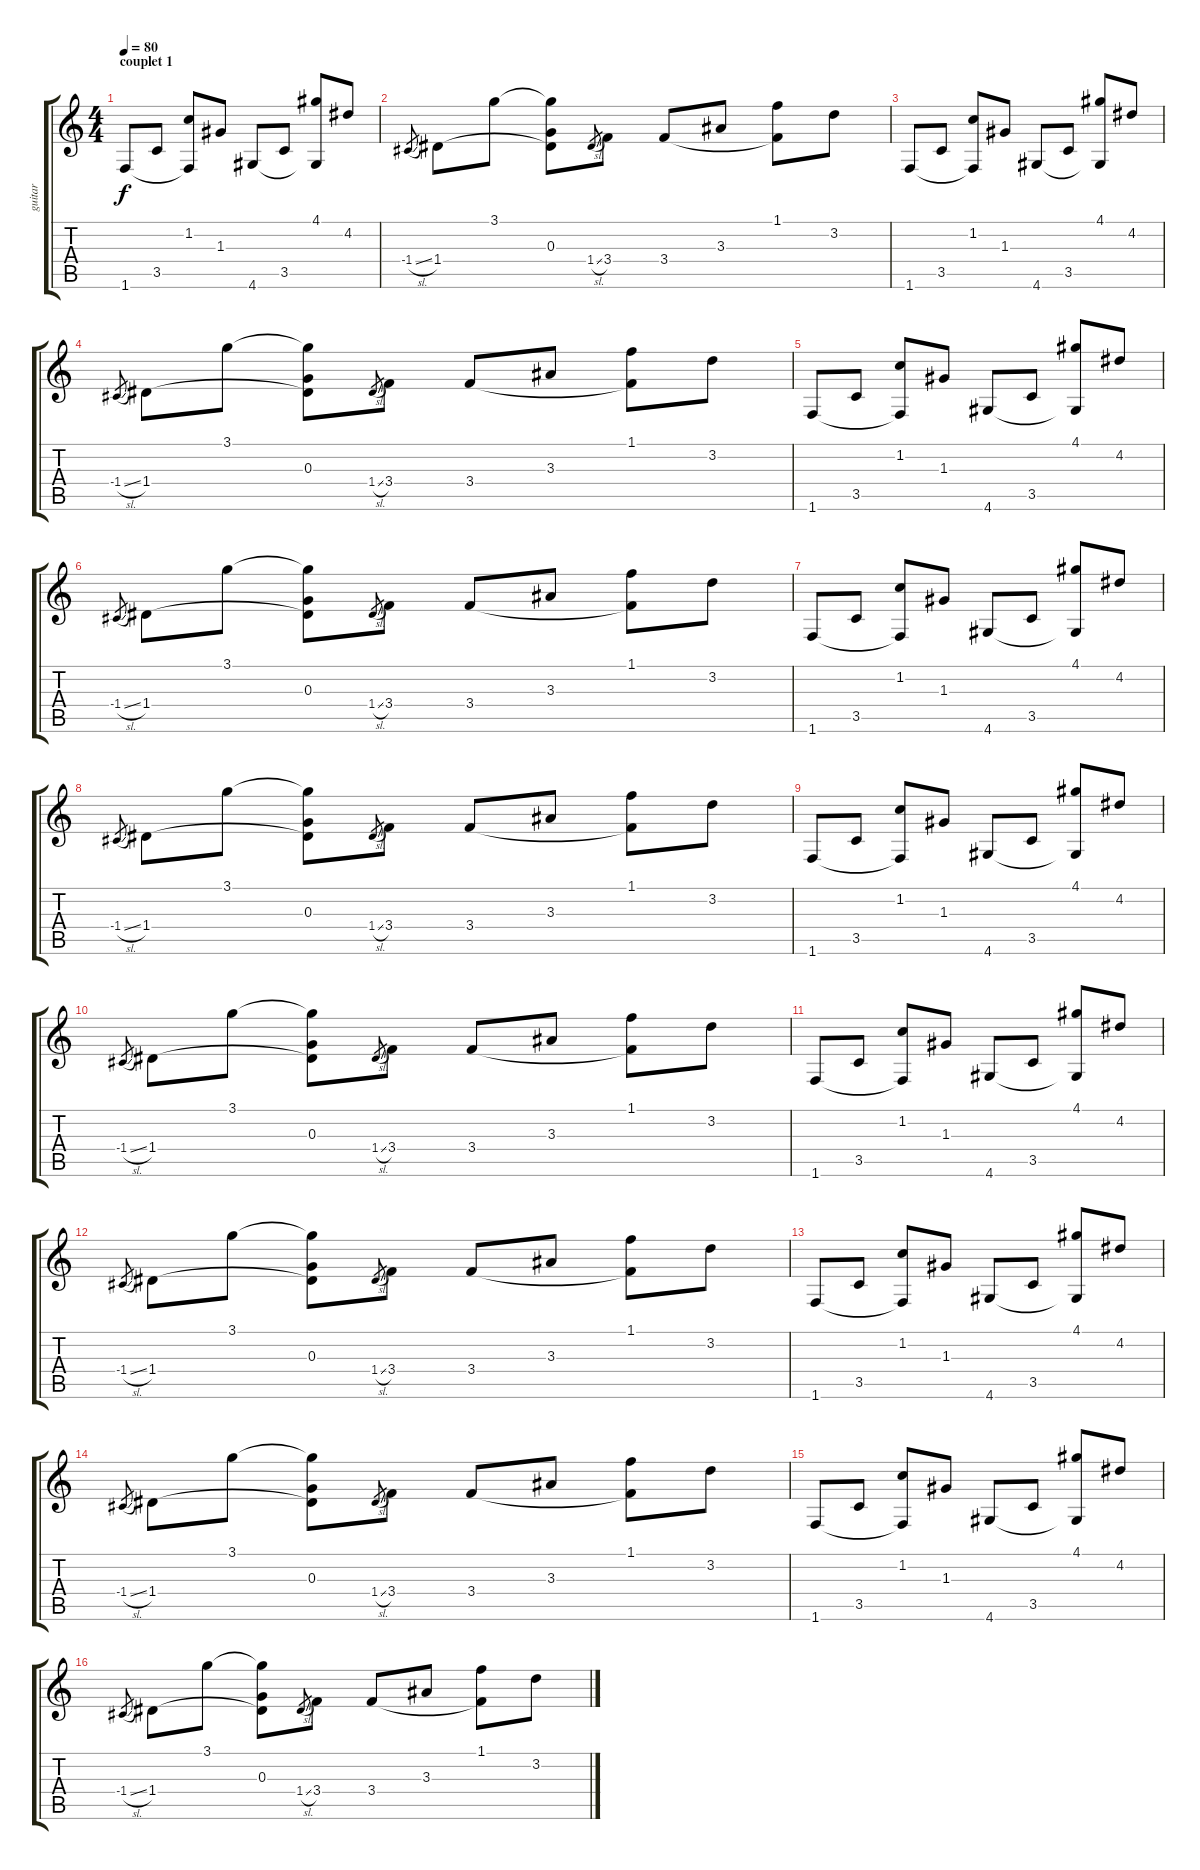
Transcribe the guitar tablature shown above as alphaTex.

\track ("guitar" "guitar") {instrument acousticguitarsteel}
\staff {score tabs}
\tuning (E4 B3 G3 D3 A2 E2) {hide}
\ts (4 4)
\section ("" "couplet 1")
\tempo 80
\clef g2
\ks c
1.6.8{dy f} 3.5.8 (1.2 1.6{t}).8 1.3.8 4.6.8 3.5.8 (4.1 4.6{t}).8 4.2.8 |
-1.4{sl}.8{gr} 1.4.8 3.1.8 (3.1{t} 0.3 1.4{t}).8 1.4{sl}.8{gr} 3.4.8 3.4.8 3.3.8 (1.1 3.4{t}).8 3.2.8 |
1.6.8 3.5.8 (1.2 1.6{t}).8 1.3.8 4.6.8 3.5.8 (4.1 4.6{t}).8 4.2.8 |
-1.4{sl}.8{gr} 1.4.8 3.1.8 (3.1{t} 0.3 1.4{t}).8 1.4{sl}.8{gr} 3.4.8 3.4.8 3.3.8 (1.1 3.4{t}).8 3.2.8 |
1.6.8 3.5.8 (1.2 1.6{t}).8 1.3.8 4.6.8 3.5.8 (4.1 4.6{t}).8 4.2.8 |
-1.4{sl}.8{gr} 1.4.8 3.1.8 (3.1{t} 0.3 1.4{t}).8 1.4{sl}.8{gr} 3.4.8 3.4.8 3.3.8 (1.1 3.4{t}).8 3.2.8 |
1.6.8 3.5.8 (1.2 1.6{t}).8 1.3.8 4.6.8 3.5.8 (4.1 4.6{t}).8 4.2.8 |
-1.4{sl}.8{gr} 1.4.8 3.1.8 (3.1{t} 0.3 1.4{t}).8 1.4{sl}.8{gr} 3.4.8 3.4.8 3.3.8 (1.1 3.4{t}).8 3.2.8 |
1.6.8 3.5.8 (1.2 1.6{t}).8 1.3.8 4.6.8 3.5.8 (4.1 4.6{t}).8 4.2.8 |
-1.4{sl}.8{gr} 1.4.8 3.1.8 (3.1{t} 0.3 1.4{t}).8 1.4{sl}.8{gr} 3.4.8 3.4.8 3.3.8 (1.1 3.4{t}).8 3.2.8 |
1.6.8 3.5.8 (1.2 1.6{t}).8 1.3.8 4.6.8 3.5.8 (4.1 4.6{t}).8 4.2.8 |
-1.4{sl}.8{gr} 1.4.8 3.1.8 (3.1{t} 0.3 1.4{t}).8 1.4{sl}.8{gr} 3.4.8 3.4.8 3.3.8 (1.1 3.4{t}).8 3.2.8 |
1.6.8 3.5.8 (1.2 1.6{t}).8 1.3.8 4.6.8 3.5.8 (4.1 4.6{t}).8 4.2.8 |
-1.4{sl}.8{gr} 1.4.8 3.1.8 (3.1{t} 0.3 1.4{t}).8 1.4{sl}.8{gr} 3.4.8 3.4.8 3.3.8 (1.1 3.4{t}).8 3.2.8 |
1.6.8 3.5.8 (1.2 1.6{t}).8 1.3.8 4.6.8 3.5.8 (4.1 4.6{t}).8 4.2.8 |
-1.4{sl}.8{gr} 1.4.8 3.1.8 (3.1{t} 0.3 1.4{t}).8 1.4{sl}.8{gr} 3.4.8 3.4.8 3.3.8 (1.1 3.4{t}).8 3.2.8
